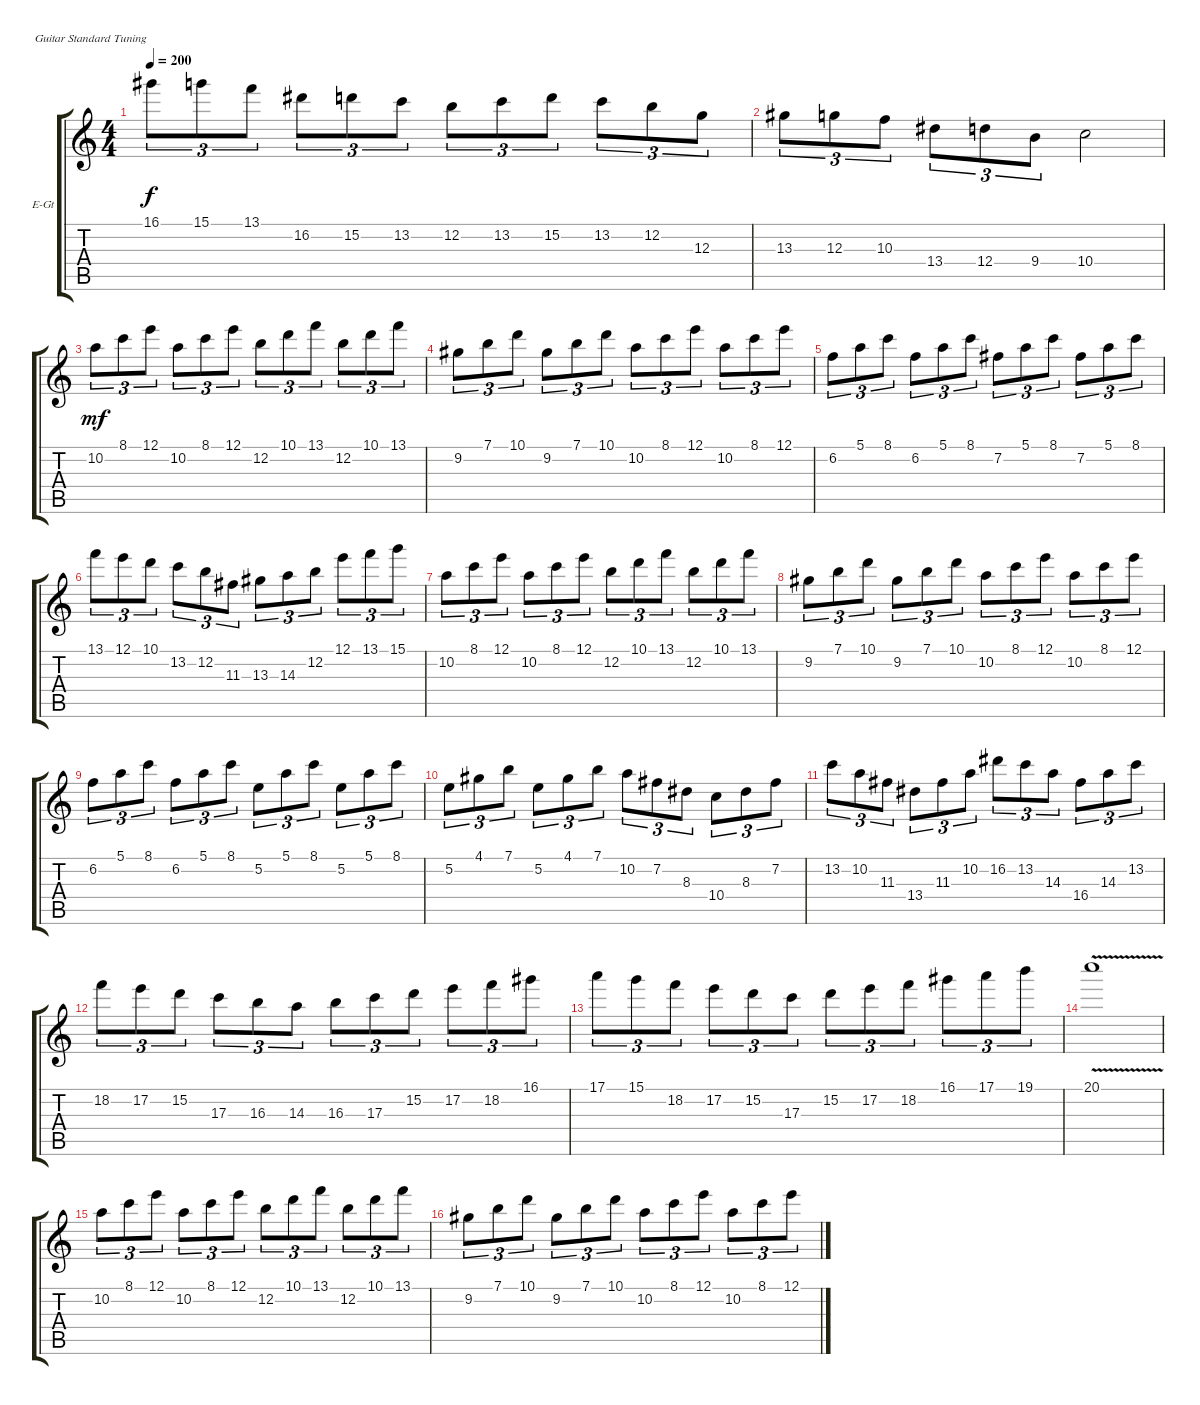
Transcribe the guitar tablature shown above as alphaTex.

\bracketExtendMode groupsimilarinstruments
\firstSystemTrackNameOrientation horizontal
\otherSystemsTrackNameOrientation horizontal
\track ("Electric Guitar 2" "E-Gt") {mute instrument distortionguitar}
\staff {score tabs}
\tuning (E4 B3 G3 D3 A2 E2)
\ts (4 4)
\tempo 200
\clef g2
\ks c
16.1.8{tu (3 2) dy f} 15.1.8{tu (3 2)} 13.1.8{tu (3 2)} 16.2.8{tu (3 2)} 15.2.8{tu (3 2)} 13.2.8{tu (3 2)} 12.2.8{tu (3 2)} 13.2.8{tu (3 2)} 15.2.8{tu (3 2)} 13.2.8{tu (3 2)} 12.2.8{tu (3 2)} 12.3.8{tu (3 2)} |
13.3.8{tu (3 2)} 12.3.8{tu (3 2)} 10.3.8{tu (3 2)} 13.4.8{tu (3 2)} 12.4.8{tu (3 2)} 9.4.8{tu (3 2)} 10.4.2 |
10.2.8{tu (3 2) dy mf} 8.1.8{tu (3 2)} 12.1.8{tu (3 2)} 10.2.8{tu (3 2)} 8.1.8{tu (3 2)} 12.1.8{tu (3 2)} 12.2.8{tu (3 2)} 10.1.8{tu (3 2)} 13.1.8{tu (3 2)} 12.2.8{tu (3 2)} 10.1.8{tu (3 2)} 13.1.8{tu (3 2)} |
9.2.8{tu (3 2)} 7.1.8{tu (3 2)} 10.1.8{tu (3 2)} 9.2.8{tu (3 2)} 7.1.8{tu (3 2)} 10.1.8{tu (3 2)} 10.2.8{tu (3 2)} 8.1.8{tu (3 2)} 12.1.8{tu (3 2)} 10.2.8{tu (3 2)} 8.1.8{tu (3 2)} 12.1.8{tu (3 2)} |
6.2.8{tu (3 2)} 5.1.8{tu (3 2)} 8.1.8{tu (3 2)} 6.2.8{tu (3 2)} 5.1.8{tu (3 2)} 8.1.8{tu (3 2)} 7.2.8{tu (3 2)} 5.1.8{tu (3 2)} 8.1.8{tu (3 2)} 7.2.8{tu (3 2)} 5.1.8{tu (3 2)} 8.1.8{tu (3 2)} |
13.1.8{tu (3 2)} 12.1.8{tu (3 2)} 10.1.8{tu (3 2)} 13.2.8{tu (3 2)} 12.2.8{tu (3 2)} 11.3.8{tu (3 2)} 13.3.8{tu (3 2)} 14.3.8{tu (3 2)} 12.2.8{tu (3 2)} 12.1.8{tu (3 2)} 13.1.8{tu (3 2)} 15.1.8{tu (3 2)} |
10.2.8{tu (3 2)} 8.1.8{tu (3 2)} 12.1.8{tu (3 2)} 10.2.8{tu (3 2)} 8.1.8{tu (3 2)} 12.1.8{tu (3 2)} 12.2.8{tu (3 2)} 10.1.8{tu (3 2)} 13.1.8{tu (3 2)} 12.2.8{tu (3 2)} 10.1.8{tu (3 2)} 13.1.8{tu (3 2)} |
9.2.8{tu (3 2)} 7.1.8{tu (3 2)} 10.1.8{tu (3 2)} 9.2.8{tu (3 2)} 7.1.8{tu (3 2)} 10.1.8{tu (3 2)} 10.2.8{tu (3 2)} 8.1.8{tu (3 2)} 12.1.8{tu (3 2)} 10.2.8{tu (3 2)} 8.1.8{tu (3 2)} 12.1.8{tu (3 2)} |
6.2.8{tu (3 2)} 5.1.8{tu (3 2)} 8.1.8{tu (3 2)} 6.2.8{tu (3 2)} 5.1.8{tu (3 2)} 8.1.8{tu (3 2)} 5.2.8{tu (3 2)} 5.1.8{tu (3 2)} 8.1.8{tu (3 2)} 5.2.8{tu (3 2)} 5.1.8{tu (3 2)} 8.1.8{tu (3 2)} |
5.2.8{tu (3 2)} 4.1.8{tu (3 2)} 7.1.8{tu (3 2)} 5.2.8{tu (3 2)} 4.1.8{tu (3 2)} 7.1.8{tu (3 2)} 10.2.8{tu (3 2)} 7.2.8{tu (3 2)} 8.3.8{tu (3 2)} 10.4.8{tu (3 2)} 8.3.8{tu (3 2)} 7.2.8{tu (3 2)} |
13.2.8{tu (3 2)} 10.2.8{tu (3 2)} 11.3.8{tu (3 2)} 13.4.8{tu (3 2)} 11.3.8{tu (3 2)} 10.2.8{tu (3 2)} 16.2.8{tu (3 2)} 13.2.8{tu (3 2)} 14.3.8{tu (3 2)} 16.4.8{tu (3 2)} 14.3.8{tu (3 2)} 13.2.8{tu (3 2)} |
18.2.8{tu (3 2)} 17.2.8{tu (3 2)} 15.2.8{tu (3 2)} 17.3.8{tu (3 2)} 16.3.8{tu (3 2)} 14.3.8{tu (3 2)} 16.3.8{tu (3 2)} 17.3.8{tu (3 2)} 15.2.8{tu (3 2)} 17.2.8{tu (3 2)} 18.2.8{tu (3 2)} 16.1.8{tu (3 2)} |
17.1.8{tu (3 2)} 15.1.8{tu (3 2)} 18.2.8{tu (3 2)} 17.2.8{tu (3 2)} 15.2.8{tu (3 2)} 17.3.8{tu (3 2)} 15.2.8{tu (3 2)} 17.2.8{tu (3 2)} 18.2.8{tu (3 2)} 16.1.8{tu (3 2)} 17.1.8{tu (3 2)} 19.1.8{tu (3 2)} |
20.1{v}.1 |
10.2.8{tu (3 2)} 8.1.8{tu (3 2)} 12.1.8{tu (3 2)} 10.2.8{tu (3 2)} 8.1.8{tu (3 2)} 12.1.8{tu (3 2)} 12.2.8{tu (3 2)} 10.1.8{tu (3 2)} 13.1.8{tu (3 2)} 12.2.8{tu (3 2)} 10.1.8{tu (3 2)} 13.1.8{tu (3 2)} |
9.2.8{tu (3 2)} 7.1.8{tu (3 2)} 10.1.8{tu (3 2)} 9.2.8{tu (3 2)} 7.1.8{tu (3 2)} 10.1.8{tu (3 2)} 10.2.8{tu (3 2)} 8.1.8{tu (3 2)} 12.1.8{tu (3 2)} 10.2.8{tu (3 2)} 8.1.8{tu (3 2)} 12.1.8{tu (3 2)}
